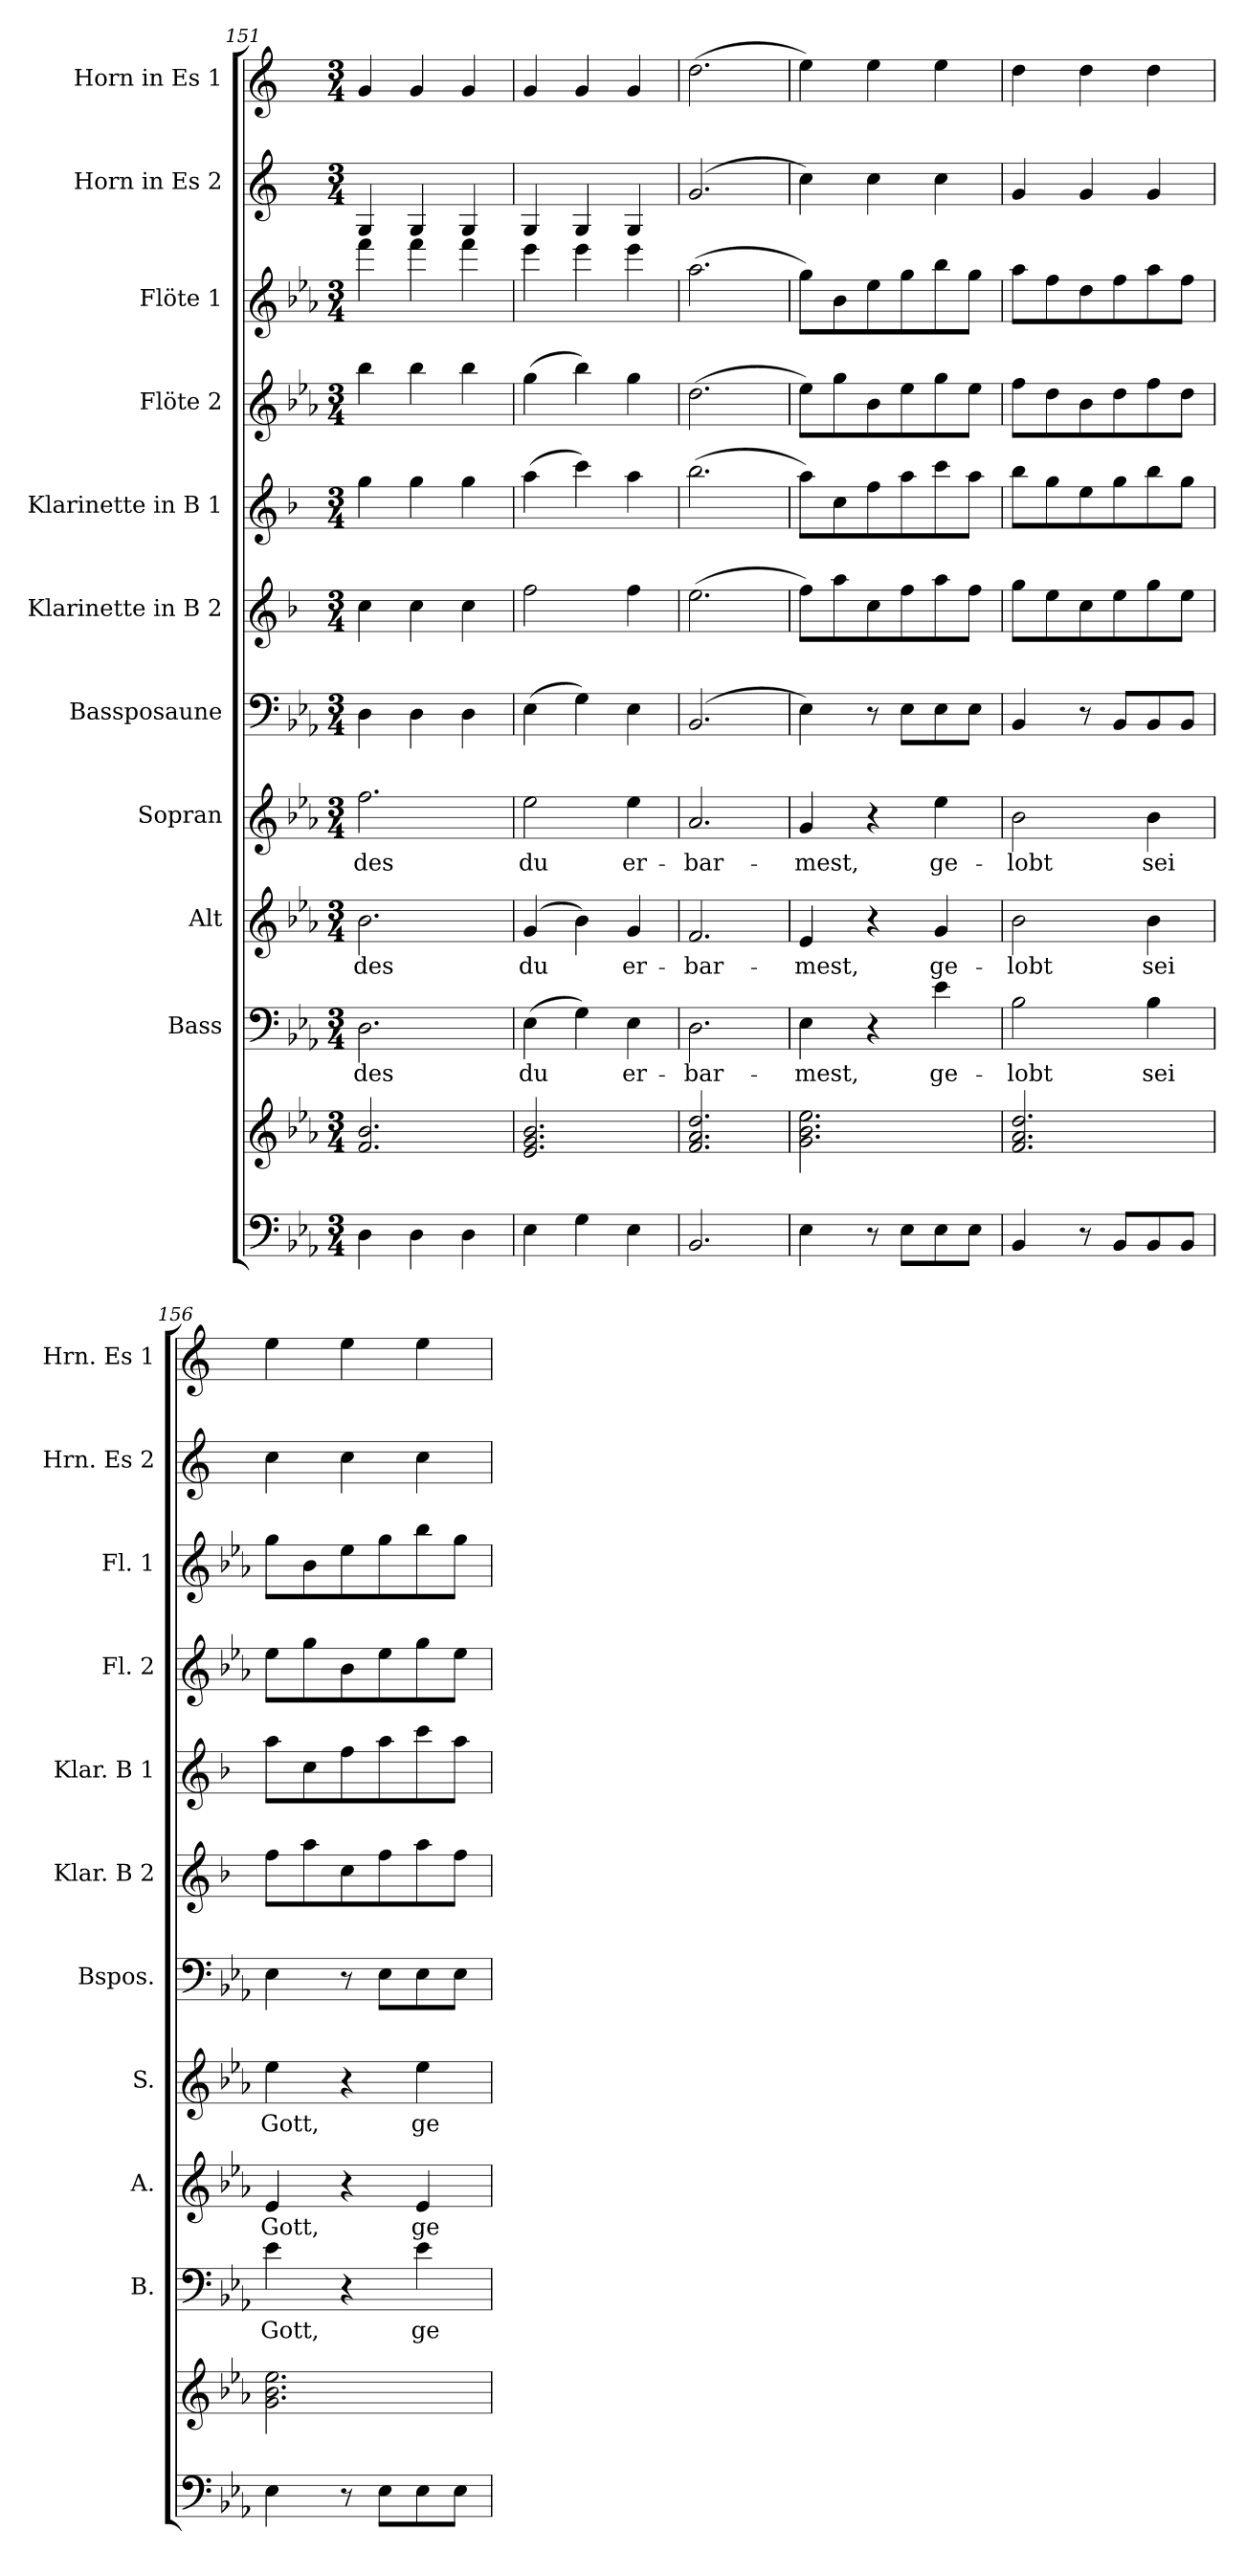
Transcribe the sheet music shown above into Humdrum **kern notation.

**kern	**kern	**kern	**text	**kern	**text	**kern	**text	**kern	**kern	**kern	**kern	**kern	**kern	**kern
*part11	*part11	*part10	*part10	*part9	*part9	*part8	*part8	*part7	*part6	*part5	*part4	*part3	*part2	*part1
*staff12	*staff11	*staff10	*staff10	*staff9	*staff9	*staff8	*staff8	*staff7	*staff6	*staff5	*staff4	*staff3	*staff2	*staff1
*	*	*I"Bass	*	*I"Alt	*	*I"Sopran	*	*I"Bassposaune	*I"Klarinette in B 2	*I"Klarinette in B 1	*I"Flöte 2	*I"Flöte 1	*I"Horn in Es 2	*I"Horn in Es 1
*	*	*I'B.	*	*I'A.	*	*I'S.	*	*I'Bspos.	*I'Klar. B 2	*I'Klar. B 1	*I'Fl. 2	*I'Fl. 1	*I'Hrn. Es 2	*I'Hrn. Es 1
*clefF4	*clefG2	*clefF4	*	*clefG2	*	*clefG2	*	*clefF4	*clefG2	*clefG2	*clefG2	*clefG2	*clefG2	*clefG2
*	*	*	*	*	*	*	*	*	*ITrd1c2	*ITrd1c2	*	*	*ITrd4c7	*ITrd4c7
*k[b-e-a-]	*k[b-e-a-]	*k[b-e-a-]	*	*k[b-e-a-]	*	*k[b-e-a-]	*	*k[b-e-a-]	*k[b-e-a-]	*k[b-e-a-]	*k[b-e-a-]	*k[b-e-a-]	*k[b-]	*k[b-]
*E-:	*E-:	*E-:	*	*E-:	*	*E-:	*	*E-:	*E-:	*E-:	*E-:	*E-:	*F:	*F:
*M3/4	*M3/4	*M3/4	*	*M3/4	*	*M3/4	*	*M3/4	*M3/4	*M3/4	*M3/4	*M3/4	*M3/4	*M3/4
=151	=151	=151	=151	=151	=151	=151	=151	=151	=151	=151	=151	=151	=151	=151
!	!	!	!LO:LY:b	!	!LO:LY:b	!	!LO:LY:b	!	!	!	!	!	!	!
4D\	2.f/ 2.b-/	2.D\	des	2.b-\	des	2.ff\	des	4D\	4b-\	4ff\	4bb-\	4fff\	4C/	4c/
4D\	.	.	.	.	.	.	.	4D\	4b-\	4ff\	4bb-\	4fff\	4C/	4c/
4D\	.	.	.	.	.	.	.	4D\	4b-\	4ff\	4bb-\	4fff\	4C/	4c/
=152	=152	=152	=152	=152	=152	=152	=152	=152	=152	=152	=152	=152	=152	=152
!	!	!	!LO:LY:b	!	!LO:LY:b	!	!LO:LY:b	!	!	!	!	!	!	!
4E-\	2.e-/ 2.g/ 2.b-/	(>4E-\	du	(4g/	du	2ee-\	du	(>4E-\	2ee-\	(>4gg\	(>4gg\	4eee-\	4C/	4c/
4G\	.	4G\)	.	4b-\)	.	.	.	4G\)	.	4bb-\)	4bb-\)	4eee-\	4C/	4c/
!	!	!	!LO:LY:b	!	!LO:LY:b	!	!LO:LY:b	!	!	!	!	!	!	!
4E-\	.	4E-\	er-	4g/	er-	4ee-\	er-	4E-\	4ee-\	4gg\	4gg\	4eee-\	4C/	4c/
=153	=153	=153	=153	=153	=153	=153	=153	=153	=153	=153	=153	=153	=153	=153
!	!	!	!LO:LY:b	!	!LO:LY:b	!	!LO:LY:b	!	!	!	!	!	!	!
2.BB-/	2.f/ 2.a-/ 2.dd/	2.D\	-bar-	2.f/	-bar-	2.a-/	-bar-	(2.BB-/	(>2.dd\	(>2.aa-\	(>2.dd\	(>2.aa-\	(2.c/	(>2.g\
=154	=154	=154	=154	=154	=154	=154	=154	=154	=154	=154	=154	=154	=154	=154
!	!	!	!LO:LY:b	!	!LO:LY:b	!	!LO:LY:b	!	!	!	!	!	!	!
4E-\	2.g\ 2.b-\ 2.ee-\	4E-\	-mest,	4e-/	-mest,	4g/	-mest,	4E-\)	8ee-\L)	8gg\L)	8ee-\L)	8gg\L)	4f\)	4a\)
.	.	.	.	.	.	.	.	.	8gg\	8b-\	8gg\	8b-\	.	.
8r	.	4r	.	4r	.	4r	.	8r	8b-\	8ee-\	8b-\	8ee-\	4f\	4a\
8E-\L	.	.	.	.	.	.	.	8E-\L	8ee-\	8gg\	8ee-\	8gg\	.	.
!	!	!	!LO:LY:b	!	!LO:LY:b	!	!LO:LY:b	!	!	!	!	!	!	!
8E-\	.	4e-\	ge-	4g/	ge-	4ee-\	ge-	8E-\	8gg\	8bb-\	8gg\	8bb-\	4f\	4a\
8E-\J	.	.	.	.	.	.	.	8E-\J	8ee-\J	8gg\J	8ee-\J	8gg\J	.	.
!!LO:PB:g=z
=155	=155	=155	=155	=155	=155	=155	=155	=155	=155	=155	=155	=155	=155	=155
!	!	!	!LO:LY:b	!	!LO:LY:b	!	!LO:LY:b	!	!	!	!	!	!	!
4BB-/	2.f/ 2.a-/ 2.dd/	2B-\	-lobt	2b-\	-lobt	2b-\	-lobt	4BB-/	8ff\L	8aa-\L	8ff\L	8aa-\L	4c/	4g\
.	.	.	.	.	.	.	.	.	8dd\	8ff\	8dd\	8ff\	.	.
8r	.	.	.	.	.	.	.	8r	8b-\	8dd\	8b-\	8dd\	4c/	4g\
8BB-/L	.	.	.	.	.	.	.	8BB-/L	8dd\	8ff\	8dd\	8ff\	.	.
!	!	!	!LO:LY:b	!	!LO:LY:b	!	!LO:LY:b	!	!	!	!	!	!	!
8BB-/	.	4B-\	sei	4b-\	sei	4b-\	sei	8BB-/	8ff\	8aa-\	8ff\	8aa-\	4c/	4g\
8BB-/J	.	.	.	.	.	.	.	8BB-/J	8dd\J	8ff\J	8dd\J	8ff\J	.	.
=156	=156	=156	=156	=156	=156	=156	=156	=156	=156	=156	=156	=156	=156	=156
!	!	!	!LO:LY:b	!	!LO:LY:b	!	!LO:LY:b	!	!	!	!	!	!	!
4E-\	2.g\ 2.b-\ 2.ee-\	4e-\	Gott,	4e-/	Gott,	4ee-\	Gott,	4E-\	8ee-\L	8gg\L	8ee-\L	8gg\L	4f\	4a\
.	.	.	.	.	.	.	.	.	8gg\	8b-\	8gg\	8b-\	.	.
8r	.	4r	.	4r	.	4r	.	8r	8b-\	8ee-\	8b-\	8ee-\	4f\	4a\
8E-\L	.	.	.	.	.	.	.	8E-\L	8ee-\	8gg\	8ee-\	8gg\	.	.
!	!	!	!LO:LY:b	!	!LO:LY:b	!	!LO:LY:b	!	!	!	!	!	!	!
8E-\	.	4e-\	ge-	4e-/	ge-	4ee-\	ge-	8E-\	8gg\	8bb-\	8gg\	8bb-\	4f\	4a\
8E-\J	.	.	.	.	.	.	.	8E-\J	8ee-\J	8gg\J	8ee-\J	8gg\J	.	.
=	=	=	=	=	=	=	=	=	=	=	=	=	=	=
*-	*-	*-	*-	*-	*-	*-	*-	*-	*-	*-	*-	*-	*-	*-
